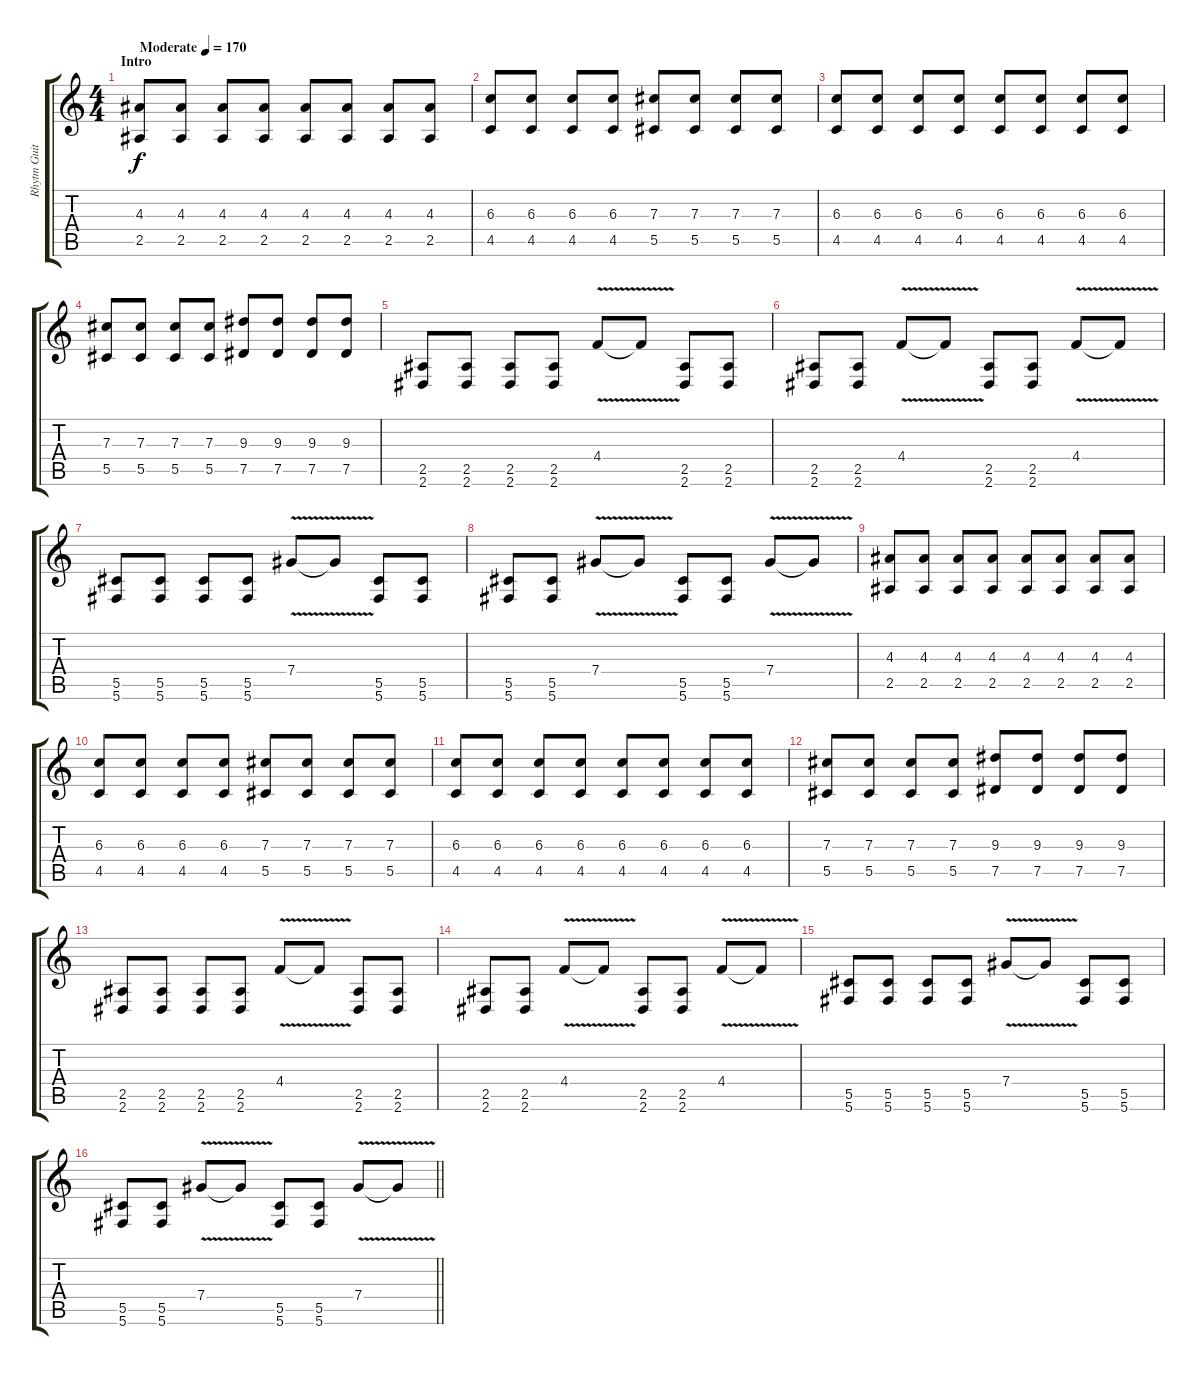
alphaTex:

\track ("Rhytm Guitar [L]" "Rhytm Guit") {instrument distortionguitar}
\staff {score tabs}
\tuning (Eb4 Bb3 Gb3 Db3 Ab2 Db2) {hide}
\ts (4 4)
\section ("" "Intro")
\tempo (170 "Moderate")
\clef g2
\ks c
(4.3 2.5).8{dy f instrument distortionguitar} (4.3 2.5).8 (4.3 2.5).8 (4.3 2.5).8 (4.3 2.5).8 (4.3 2.5).8 (4.3 2.5).8 (4.3 2.5).8 |
(6.3 4.5).8 (6.3 4.5).8 (6.3 4.5).8 (6.3 4.5).8 (7.3 5.5).8 (7.3 5.5).8 (7.3 5.5).8 (7.3 5.5).8 |
(6.3 4.5).8 (6.3 4.5).8 (6.3 4.5).8 (6.3 4.5).8 (6.3 4.5).8 (6.3 4.5).8 (6.3 4.5).8 (6.3 4.5).8 |
(7.3 5.5).8 (7.3 5.5).8 (7.3 5.5).8 (7.3 5.5).8 (9.3 7.5).8 (9.3 7.5).8 (9.3 7.5).8 (9.3 7.5).8 |
(2.5 2.6).8 (2.5 2.6).8 (2.5 2.6).8 (2.5 2.6).8 4.4{v}.8 4.4{t}.8 (2.5 2.6).8 (2.5 2.6).8 |
(2.5 2.6).8 (2.5 2.6).8 4.4{v}.8 4.4{t}.8 (2.5 2.6).8 (2.5 2.6).8 4.4{v}.8 4.4{t}.8 |
(5.5 5.6).8 (5.5 5.6).8 (5.5 5.6).8 (5.5 5.6).8 7.4{v}.8 7.4{t}.8 (5.5 5.6).8 (5.5 5.6).8 |
(5.5 5.6).8 (5.5 5.6).8 7.4{v}.8 7.4{t}.8 (5.5 5.6).8 (5.5 5.6).8 7.4{v}.8 7.4{t}.8 |
(4.3 2.5).8 (4.3 2.5).8 (4.3 2.5).8 (4.3 2.5).8 (4.3 2.5).8 (4.3 2.5).8 (4.3 2.5).8 (4.3 2.5).8 |
(6.3 4.5).8 (6.3 4.5).8 (6.3 4.5).8 (6.3 4.5).8 (7.3 5.5).8 (7.3 5.5).8 (7.3 5.5).8 (7.3 5.5).8 |
(6.3 4.5).8 (6.3 4.5).8 (6.3 4.5).8 (6.3 4.5).8 (6.3 4.5).8 (6.3 4.5).8 (6.3 4.5).8 (6.3 4.5).8 |
(7.3 5.5).8 (7.3 5.5).8 (7.3 5.5).8 (7.3 5.5).8 (9.3 7.5).8 (9.3 7.5).8 (9.3 7.5).8 (9.3 7.5).8 |
(2.5 2.6).8 (2.5 2.6).8 (2.5 2.6).8 (2.5 2.6).8 4.4{v}.8 4.4{t}.8 (2.5 2.6).8 (2.5 2.6).8 |
(2.5 2.6).8 (2.5 2.6).8 4.4{v}.8 4.4{t}.8 (2.5 2.6).8 (2.5 2.6).8 4.4{v}.8 4.4{t}.8 |
(5.5 5.6).8 (5.5 5.6).8 (5.5 5.6).8 (5.5 5.6).8 7.4{v}.8 7.4{t}.8 (5.5 5.6).8 (5.5 5.6).8 |
\barLineRight lightlight
(5.5 5.6).8 (5.5 5.6).8 7.4{v}.8 7.4{t}.8 (5.5 5.6).8 (5.5 5.6).8 7.4{v}.8 7.4{t}.8
